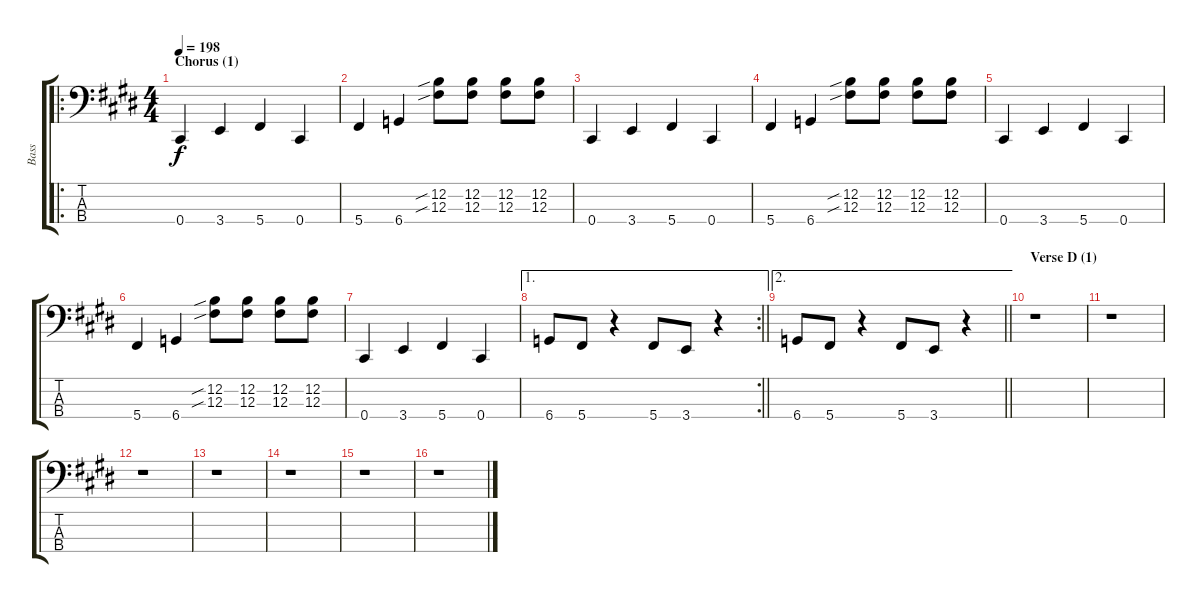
\track ("Bass" "Bass") {instrument electricbasspick}
\staff {score tabs}
\tuning (E2 B1 Gb1 Db1) {hide}
\ro
\ts (4 4)
\section ("" "Chorus (1)")
\tempo 198
\clef f4
\ks c#minor
0.4.4{dy f} 3.4.4 5.4.4 0.4.4 |
5.4.4 6.4.4 (12.2{sib} 12.3{sib}).8 (12.2 12.3).8 (12.2 12.3).8 (12.2 12.3).8 |
0.4.4 3.4.4 5.4.4 0.4.4 |
5.4.4 6.4.4 (12.2{sib} 12.3{sib}).8 (12.2 12.3).8 (12.2 12.3).8 (12.2 12.3).8 |
0.4.4 3.4.4 5.4.4 0.4.4 |
5.4.4 6.4.4 (12.2{sib} 12.3{sib}).8 (12.2 12.3).8 (12.2 12.3).8 (12.2 12.3).8 |
0.4.4 3.4.4 5.4.4 0.4.4 |
\ae 1
\rc 2
\barLineRight lightlight
6.4.8 5.4.8 r.4 5.4.8 3.4.8 r.4 |
\ae 2
\barLineRight lightlight
6.4.8 5.4.8 r.4 5.4.8 3.4.8 r.4 |
\section ("" "Verse D (1)")
r.1 |
r.1 |
r.1 |
r.1 |
r.1 |
r.1 |
r.1
